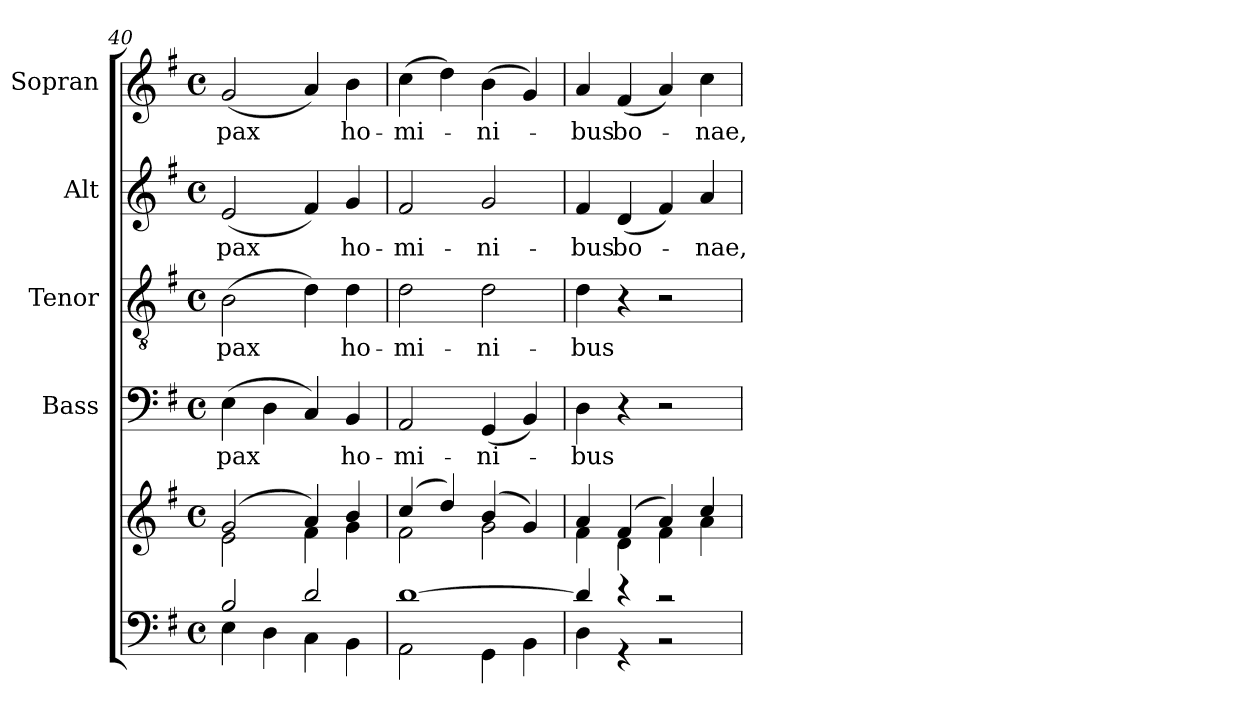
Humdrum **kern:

**kern	**kern	**kern	**text	**kern	**text	**kern	**text	**kern	**text
*part5	*part5	*part4	*part4	*part3	*part3	*part2	*part2	*part1	*part1
*staff6	*staff5	*staff4	*staff4	*staff3	*staff3	*staff2	*staff2	*staff1	*staff1
*	*	*I"Bass	*	*I"Tenor	*	*I"Alt	*	*I"Sopran	*
*	*	*I'B.	*	*I'T.	*	*I'A.	*	*I'S.	*
*clefF4	*clefG2	*clefF4	*	*clefGv2	*	*clefG2	*	*clefG2	*
*k[f#]	*k[f#]	*k[f#]	*	*k[f#]	*	*k[f#]	*	*k[f#]	*
*G:	*G:	*G:	*	*G:	*	*G:	*	*G:	*
*M4/4	*M4/4	*M4/4	*	*M4/4	*	*M4/4	*	*M4/4	*
*met(c)	*met(c)	*met(c)	*	*met(c)	*	*met(c)	*	*met(c)	*
=40	=40	=40	=40	=40	=40	=40	=40	=40	=40
*^	*^	*	*	*	*	*	*	*	*
!	!	!	!	!	!LO:LY:b	!	!LO:LY:b	!	!LO:LY:b	!	!LO:LY:b
2B/	4E\	(2g/	2e\	(>4E\	pax	(>2B\	pax	(<2e/	pax	(<2g/	pax
.	4D\	.	.	4D\	.	.	.	.	.	.	.
2d/	4C\	4a/)	4f#\	4C/)	.	4d\)	.	4f#/)	.	4a/)	.
!	!	!	!	!	!LO:LY:b	!	!LO:LY:b	!	!LO:LY:b	!	!LO:LY:b
.	4BB\	4b/	4g\	4BB/	ho-	4d\	ho-	4g/	ho-	4b\	ho-
=41	=41	=41	=41	=41	=41	=41	=41	=41	=41	=41	=41
!	!	!	!	!	!LO:LY:b	!	!LO:LY:b	!	!LO:LY:b	!	!LO:LY:b
[>1d	2AA\	(4cc/	2f#\	2AA/	-mi-	2d\	-mi-	2f#/	-mi-	(>4cc\	-mi-
.	.	4dd/)	.	.	.	.	.	.	.	4dd\)	.
!	!	!	!	!	!LO:LY:b	!	!LO:LY:b	!	!LO:LY:b	!	!LO:LY:b
.	4GG\	(4b/	2g\	(<4GG/	-ni-	2d\	-ni-	2g/	-ni-	(>4b\	-ni-
.	4BB\	4g/)	.	4BB/)	.	.	.	.	.	4g/)	.
=42	=42	=42	=42	=42	=42	=42	=42	=42	=42	=42	=42
!	!	!	!	!	!LO:LY:b	!	!LO:LY:b	!	!LO:LY:b	!	!LO:LY:b
4d/]	4D\	4a/	4f#\	4D\	-bus	4d\	-bus	4f#/	-bus	4a/	-bus
!	!	!	!	!	!	!	!	!	!LO:LY:b	!	!LO:LY:b
4r	4r	(4f#/	4d\	4r	.	4r	.	(<4d/	bo-	(<4f#/	bo-
2r	2r	4a/)	4f#\	2r	.	2r	.	4f#/)	.	4a/)	.
!	!	!	!	!	!	!	!	!	!LO:LY:b	!	!LO:LY:b
.	.	4cc/	4a\	.	.	.	.	4a/	-nae,	4cc\	-nae,
*v	*v	*	*	*	*	*	*	*	*	*	*
*	*v	*v	*	*	*	*	*	*	*	*
=	=	=	=	=	=	=	=	=	=
*-	*-	*-	*-	*-	*-	*-	*-	*-	*-
